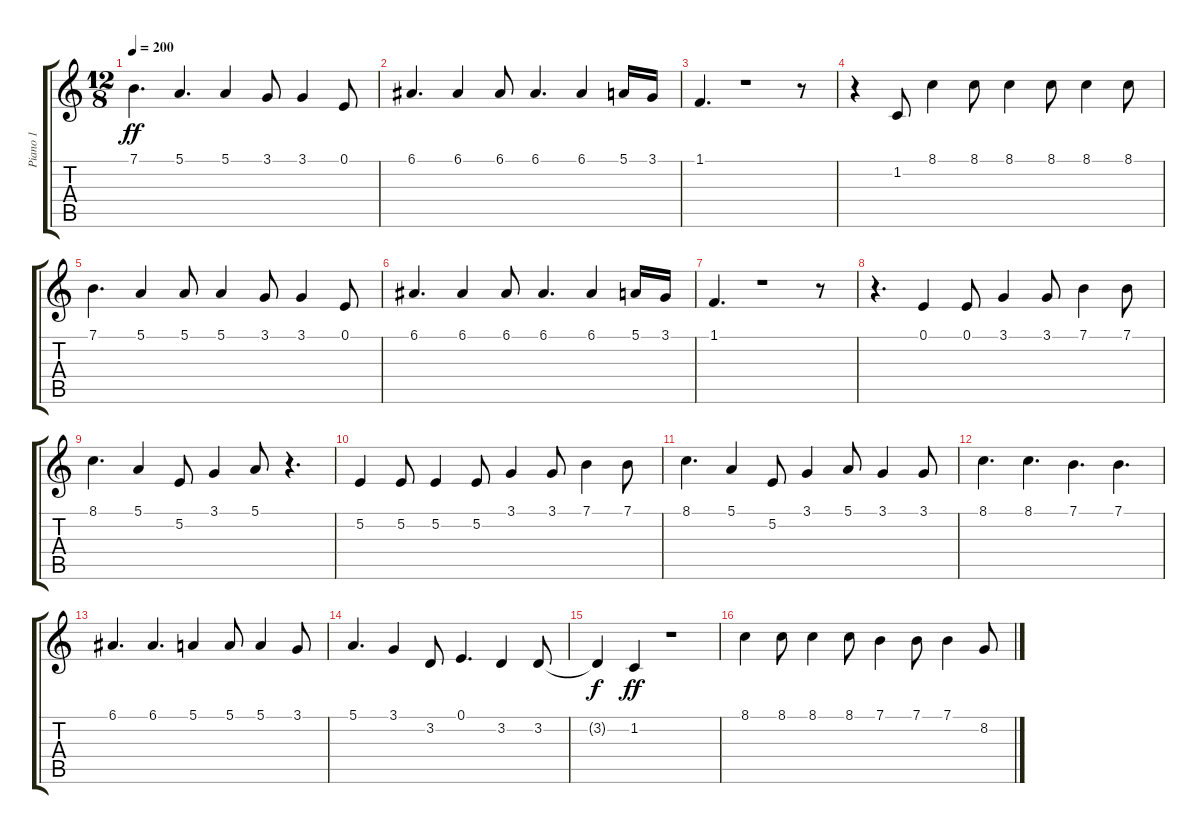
\track ("Piano 1" "Piano 1") {instrument acousticgrandpiano}
\staff {score tabs}
\tuning (E4 B3 G3 D3 A2 E2) {hide}
\ts (12 8)
\tempo 200
\clef g2
\ks c
7.1.4{d dy ff} 5.1.4{d} 5.1.4 3.1.8 3.1.4 0.1.8 |
6.1.4{d} 6.1.4 6.1.8 6.1.4{d} 6.1.4 5.1.16 3.1.16 |
1.1.4{d} r.1 r.8 |
r.4 1.2.8 8.1.4 8.1.8 8.1.4 8.1.8 8.1.4 8.1.8 |
7.1.4{d} 5.1.4 5.1.8 5.1.4 3.1.8 3.1.4 0.1.8 |
6.1.4{d} 6.1.4 6.1.8 6.1.4{d} 6.1.4 5.1.16 3.1.16 |
1.1.4{d} r.1 r.8 |
r.4{d} 0.1.4 0.1.8 3.1.4 3.1.8 7.1.4 7.1.8 |
8.1.4{d} 5.1.4 5.2.8 3.1.4 5.1.8 r.4{d} |
5.2.4 5.2.8 5.2.4 5.2.8 3.1.4 3.1.8 7.1.4 7.1.8 |
8.1.4{d} 5.1.4 5.2.8 3.1.4 5.1.8 3.1.4 3.1.8 |
8.1.4{d} 8.1.4{d} 7.1.4{d} 7.1.4{d} |
6.1.4{d} 6.1.4{d} 5.1.4 5.1.8 5.1.4 3.1.8 |
5.1.4{d} 3.1.4 3.2.8 0.1.4{d} 3.2.4 3.2.8 |
3.2{t}.4{dy f} 1.2.4{dy ff} r.1 |
8.1.4 8.1.8 8.1.4 8.1.8 7.1.4 7.1.8 7.1.4 8.2.8
